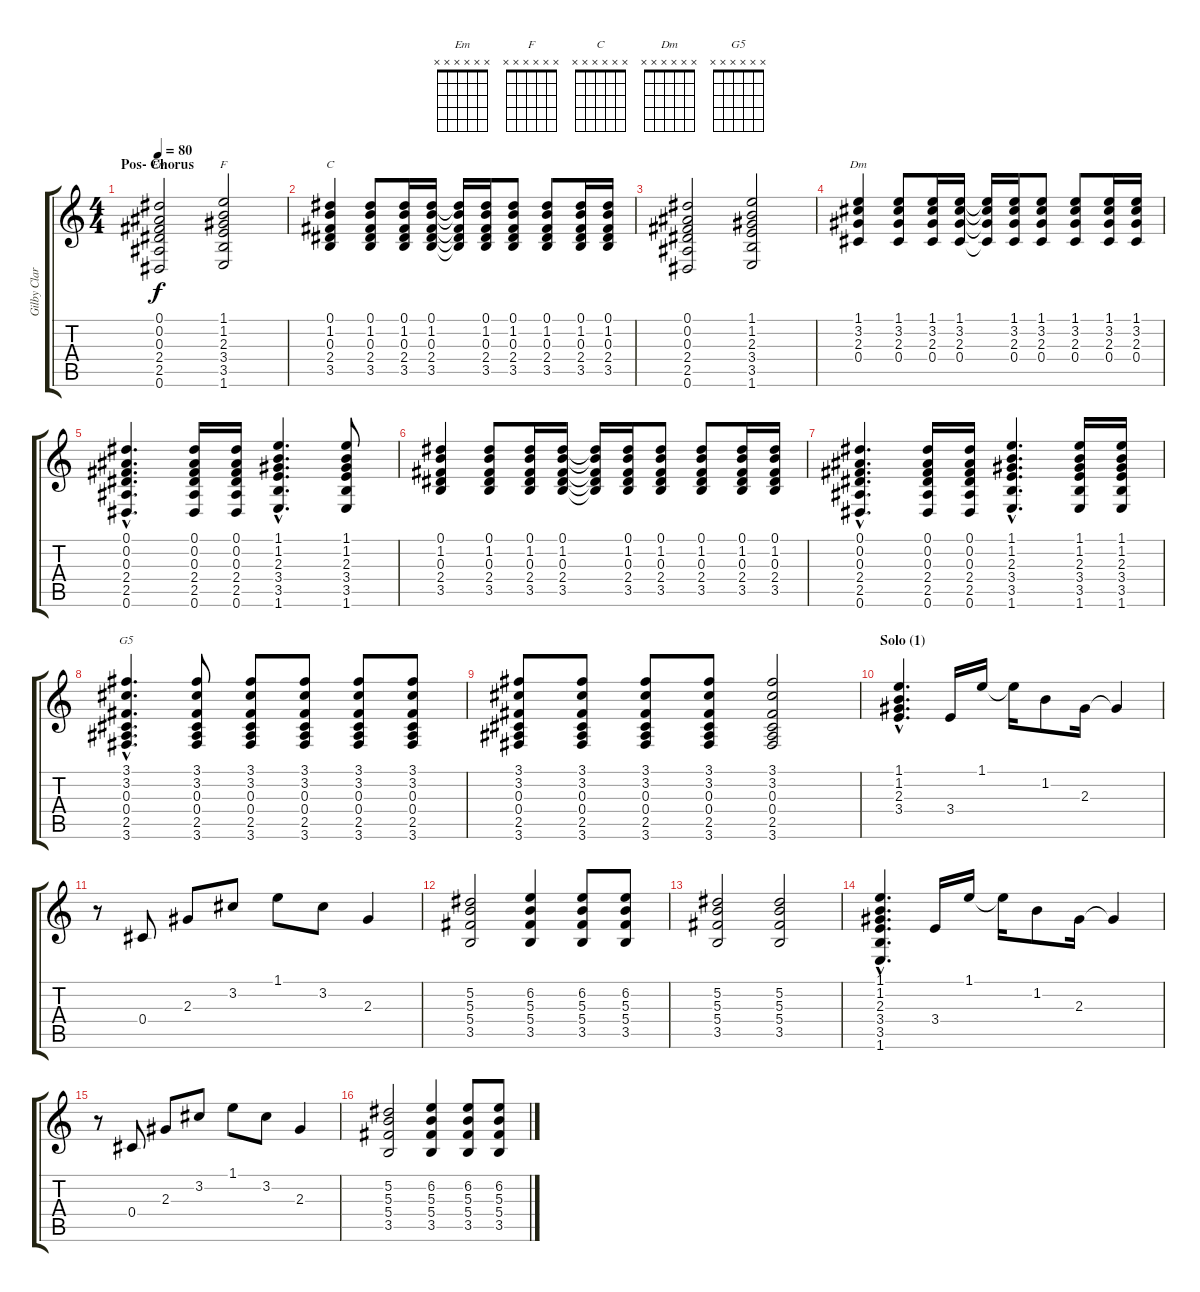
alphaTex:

\track ("Gilby Clarke" "Gilby Clar") {instrument electricguitarjazz}
\staff {score tabs}
\tuning (Eb4 Bb3 Gb3 Db3 Ab2 Eb2) {hide}
\chord ("Em" x x x x x x)
\chord ("F" x x x x x x)
\chord ("C" x x x x x x)
\chord ("Dm" x x x x x x)
\chord ("G5" x x x x x x)
\ts (4 4)
\section ("" "Pos- Chorus")
\tempo 80
\clef g2
\ks c
(0.1 0.2 0.3 2.4 2.5 0.6).2{ch "Em" dy f} (1.1 1.2 2.3 3.4 3.5 1.6).2{ch "F"} |
(0.1 1.2 0.3 2.4 3.5).4{ch "C"} (0.1 1.2 0.3 2.4 3.5).8 (0.1 1.2 0.3 2.4 3.5).16 (0.1 1.2 0.3 2.4 3.5).16 (0.1{t} 1.2{t} 0.3{t} 2.4{t} 3.5{t}).16 (0.1 1.2 0.3 2.4 3.5).16 (0.1 1.2 0.3 2.4 3.5).8 (0.1 1.2 0.3 2.4 3.5).8 (0.1 1.2 0.3 2.4 3.5).16 (0.1 1.2 0.3 2.4 3.5).16 |
(0.1 0.2 0.3 2.4 2.5 0.6).2 (1.1 1.2 2.3 3.4 3.5 1.6).2 |
(1.1 3.2 2.3 0.4).4{ch "Dm"} (1.1 3.2 2.3 0.4).8 (1.1 3.2 2.3 0.4).16 (1.1 3.2 2.3 0.4).16 (1.1{t} 3.2{t} 2.3{t} 0.4{t}).16 (1.1 3.2 2.3 0.4).16 (1.1 3.2 2.3 0.4).8 (1.1 3.2 2.3 0.4).8 (1.1 3.2 2.3 0.4).16 (1.1 3.2 2.3 0.4).16 |
(0.1{hac} 0.2{hac} 0.3{hac} 2.4{hac} 2.5{hac} 0.6{hac}).4{d} (0.1 0.2 0.3 2.4 2.5 0.6).16 (0.1 0.2 0.3 2.4 2.5 0.6).16 (1.1{hac} 1.2{hac} 2.3{hac} 3.4{hac} 3.5{hac} 1.6{hac}).4{d} (1.1 1.2 2.3 3.4 3.5 1.6).8 |
(0.1 1.2 0.3 2.4 3.5).4 (0.1 1.2 0.3 2.4 3.5).8 (0.1 1.2 0.3 2.4 3.5).16 (0.1 1.2 0.3 2.4 3.5).16 (0.1{t} 1.2{t} 0.3{t} 2.4{t} 3.5{t}).16 (0.1 1.2 0.3 2.4 3.5).16 (0.1 1.2 0.3 2.4 3.5).8 (0.1 1.2 0.3 2.4 3.5).8 (0.1 1.2 0.3 2.4 3.5).16 (0.1 1.2 0.3 2.4 3.5).16 |
(0.1{hac} 0.2{hac} 0.3{hac} 2.4{hac} 2.5{hac} 0.6{hac}).4{d} (0.1 0.2 0.3 2.4 2.5 0.6).16 (0.1 0.2 0.3 2.4 2.5 0.6).16 (1.1{hac} 1.2{hac} 2.3{hac} 3.4{hac} 3.5{hac} 1.6{hac}).4{d} (1.1 1.2 2.3 3.4 3.5 1.6).16 (1.1 1.2 2.3 3.4 3.5 1.6).16 |
(3.1{hac} 3.2{hac} 0.3{hac} 0.4{hac} 2.5{hac} 3.6{hac}).4{d ch "G5"} (3.1 3.2 0.3 0.4 2.5 3.6).8 (3.1 3.2 0.3 0.4 2.5 3.6).8 (3.1 3.2 0.3 0.4 2.5 3.6).8 (3.1 3.2 0.3 0.4 2.5 3.6).8 (3.1 3.2 0.3 0.4 2.5 3.6).8 |
(3.1 3.2 0.3 0.4 2.5 3.6).8 (3.1 3.2 0.3 0.4 2.5 3.6).8 (3.1 3.2 0.3 0.4 2.5 3.6).8 (3.1 3.2 0.3 0.4 2.5 3.6).8 (3.1 3.2 0.3 0.4 2.5 3.6).2 |
\section ("" "Solo (1)")
(1.1{hac} 1.2{hac} 2.3{hac} 3.4{hac}).4{d} 3.4.16 1.1.16 1.1{t}.16 1.2.8 2.3.16 2.3{t}.4 |
r.8 0.4.8 2.3.8 3.2.8 1.1.8 3.2.8 2.3.4 |
(5.2 5.3 5.4 3.5).2 (6.2 5.3 5.4 3.5).4 (6.2 5.3 5.4 3.5).8 (6.2 5.3 5.4 3.5).8 |
(5.2 5.3 5.4 3.5).2 (5.2 5.3 5.4 3.5).2 |
(1.1{hac} 1.2{hac} 2.3{hac} 3.4{hac} 3.5{hac} 1.6{hac}).4{d} 3.4.16 1.1.16 1.1{t}.16 1.2.8 2.3.16 2.3{t}.4 |
r.8 0.4.8 2.3.8 3.2.8 1.1.8 3.2.8 2.3.4 |
(5.2 5.3 5.4 3.5).2 (6.2 5.3 5.4 3.5).4 (6.2 5.3 5.4 3.5).8 (6.2 5.3 5.4 3.5).8
